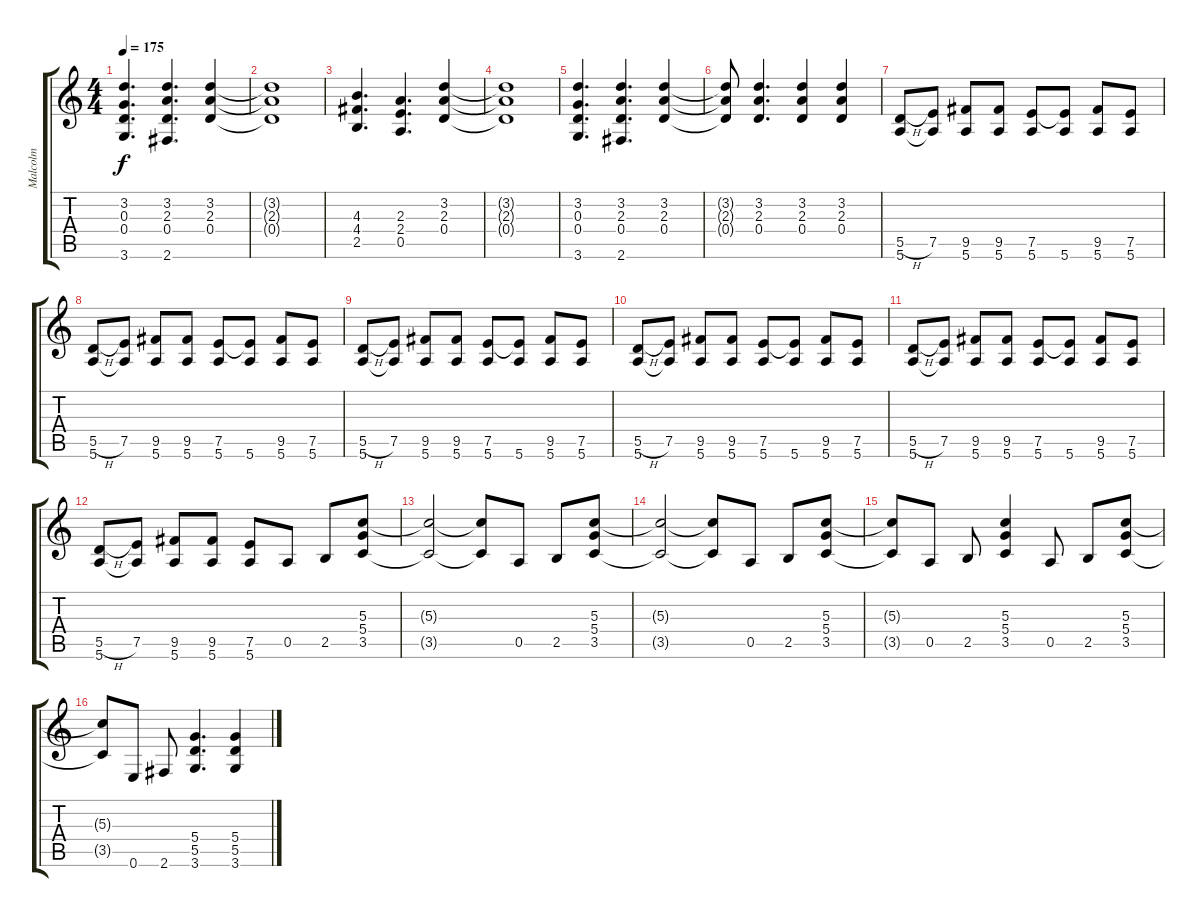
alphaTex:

\track ("Malcolm" "Malcolm") {instrument overdrivenguitar}
\staff {score tabs}
\tuning (E4 B3 G3 D3 A2 E2) {hide}
\ts (4 4)
\tempo 175
\clef g2
\ks c
(3.2 0.3 0.4 3.6).4{d dy f} (3.2 2.3 0.4 2.6).4{d} (3.2 2.3 0.4).4 |
(3.2{t} 2.3{t} 0.4{t}).1 |
(4.3 4.4 2.5).4{d} (2.3 2.4 0.5).4{d} (3.2 2.3 0.4).4 |
(3.2{t} 2.3{t} 0.4{t}).1 |
(3.2 0.3 0.4 3.6).4{d} (3.2 2.3 0.4 2.6).4{d} (3.2 2.3 0.4).4 |
(3.2{t} 2.3{t} 0.4{t}).8 (3.2 2.3 0.4).4{d} (3.2 2.3 0.4).4 (3.2 2.3 0.4).4 |
(5.5{h} 5.6).8 (7.5 5.6{t}).8 (9.5 5.6).8 (9.5 5.6).8 (7.5 5.6).8 (7.5{t} 5.6).8 (9.5 5.6).8 (7.5 5.6).8 |
(5.5{h} 5.6).8 (7.5 5.6{t}).8 (9.5 5.6).8 (9.5 5.6).8 (7.5 5.6).8 (7.5{t} 5.6).8 (9.5 5.6).8 (7.5 5.6).8 |
(5.5{h} 5.6).8 (7.5 5.6{t}).8 (9.5 5.6).8 (9.5 5.6).8 (7.5 5.6).8 (7.5{t} 5.6).8 (9.5 5.6).8 (7.5 5.6).8 |
(5.5{h} 5.6).8 (7.5 5.6{t}).8 (9.5 5.6).8 (9.5 5.6).8 (7.5 5.6).8 (7.5{t} 5.6).8 (9.5 5.6).8 (7.5 5.6).8 |
(5.5{h} 5.6).8 (7.5 5.6{t}).8 (9.5 5.6).8 (9.5 5.6).8 (7.5 5.6).8 (7.5{t} 5.6).8 (9.5 5.6).8 (7.5 5.6).8 |
(5.5{h} 5.6).8 (7.5 5.6{t}).8 (9.5 5.6).8 (9.5 5.6).8 (7.5 5.6).8 0.5.8 2.5.8 (5.3 5.4 3.5).8 |
(5.3{t} 3.5{t}).2 (5.3{t} 3.5{t}).8 0.5.8 2.5.8 (5.3 5.4 3.5).8 |
(5.3{t} 3.5{t}).2 (5.3{t} 3.5{t}).8 0.5.8 2.5.8 (5.3 5.4 3.5).8 |
(5.3{t} 3.5{t}).8 0.5.8 2.5.8 (5.3 5.4 3.5).4 0.5.8 2.5.8 (5.3 5.4 3.5).8 |
(5.3{t} 3.5{t}).8 0.6.8 2.6.8 (5.4 5.5 3.6).4{d} (5.4 5.5 3.6).4
